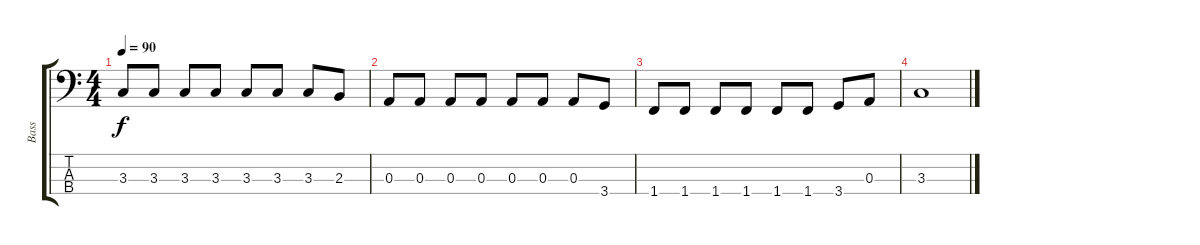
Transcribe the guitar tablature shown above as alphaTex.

\track ("Bass" "Bass") {instrument electricbassfinger}
\staff {score tabs}
\tuning (G2 D2 A1 E1) {hide}
\ts (4 4)
\tempo 90
\clef f4
\ks c
3.3.8{dy f} 3.3.8 3.3.8 3.3.8 3.3.8 3.3.8 3.3.8 2.3.8 |
0.3.8 0.3.8 0.3.8 0.3.8 0.3.8 0.3.8 0.3.8 3.4.8 |
1.4.8 1.4.8 1.4.8 1.4.8 1.4.8 1.4.8 3.4.8 0.3.8 |
3.3.1
